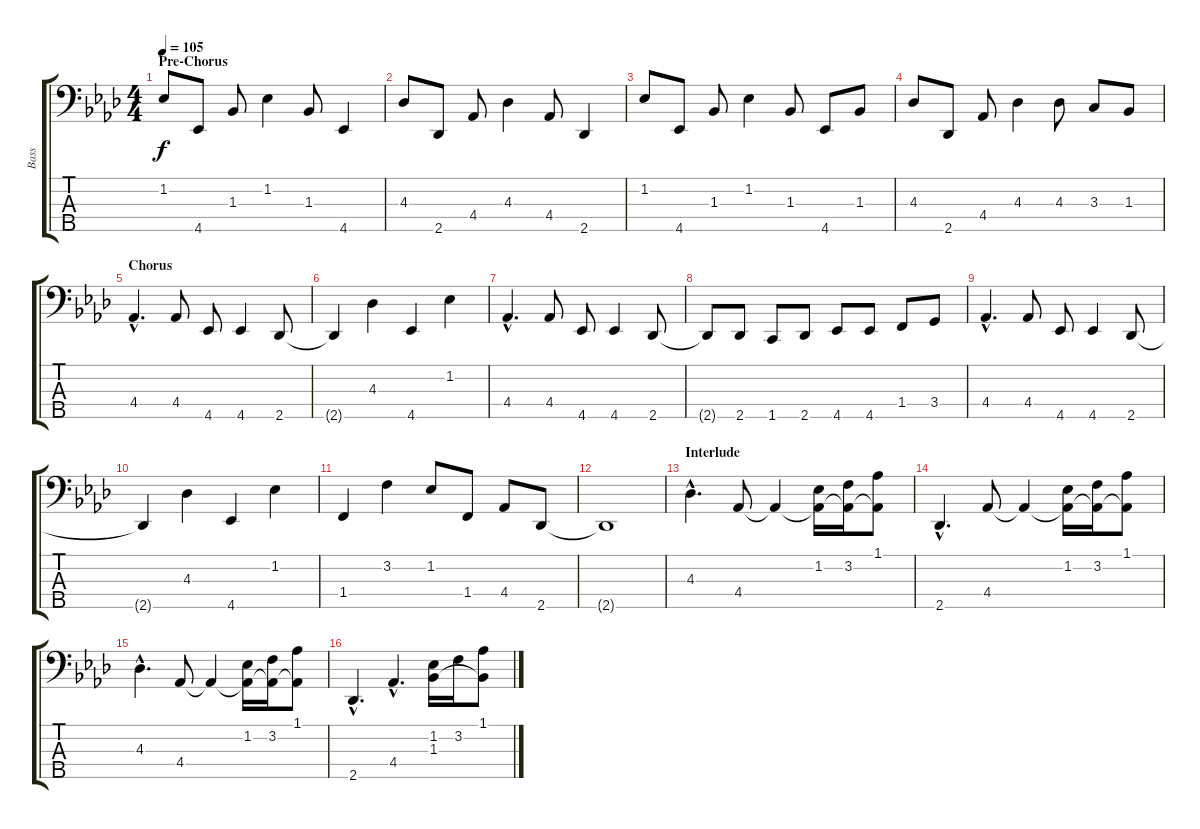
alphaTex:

\track ("Bass" "Bass") {instrument electricbassfinger}
\staff {score tabs}
\tuning (G2 D2 A1 E1 B0) {hide}
\ts (4 4)
\section ("" "Pre-Chorus")
\tempo 105
\clef f4
\ks ab
1.2.8{dy f} 4.5.8 1.3.8 1.2.4 1.3.8 4.5.4 |
4.3.8 2.5.8 4.4.8 4.3.4 4.4.8 2.5.4 |
1.2.8 4.5.8 1.3.8 1.2.4 1.3.8 4.5.8 1.3.8 |
4.3.8 2.5.8 4.4.8 4.3.4 4.3.8 3.3.8 1.3.8 |
\section ("" "Chorus")
4.4{hac}.4{d} 4.4.8 4.5.8 4.5.4 2.5.8 |
2.5{t}.4 4.3.4 4.5.4 1.2.4 |
4.4{hac}.4{d} 4.4.8 4.5.8 4.5.4 2.5.8 |
2.5{t}.8 2.5.8 1.5.8 2.5.8 4.5.8 4.5.8 1.4.8 3.4.8 |
4.4{hac}.4{d} 4.4.8 4.5.8 4.5.4 2.5.8 |
2.5{t}.4 4.3.4 4.5.4 1.2.4 |
1.4.4 3.2.4 1.2.8 1.4.8 4.4.8 2.5.8 |
2.5{t}.1 |
\section ("" "Interlude")
4.3{hac}.4{d} 4.4.8 4.4{t}.4 (1.2 4.4{t}).16 (3.2 4.4{t}).16 (1.1 4.4{t}).8 |
2.5{hac}.4{d} 4.4.8 4.4{t}.4 (1.2 4.4{t}).16 (3.2 4.4{t}).16 (1.1 4.4{t}).8 |
4.3{hac}.4{d} 4.4.8 4.4{t}.4 (1.2 4.4{t}).16 (3.2 4.4{t}).16 (1.1 4.4{t}).8 |
2.5{hac}.4{d} 4.4{hac}.4{d} (1.2 1.3).16 3.2.16 (1.1 1.3{t}).8
